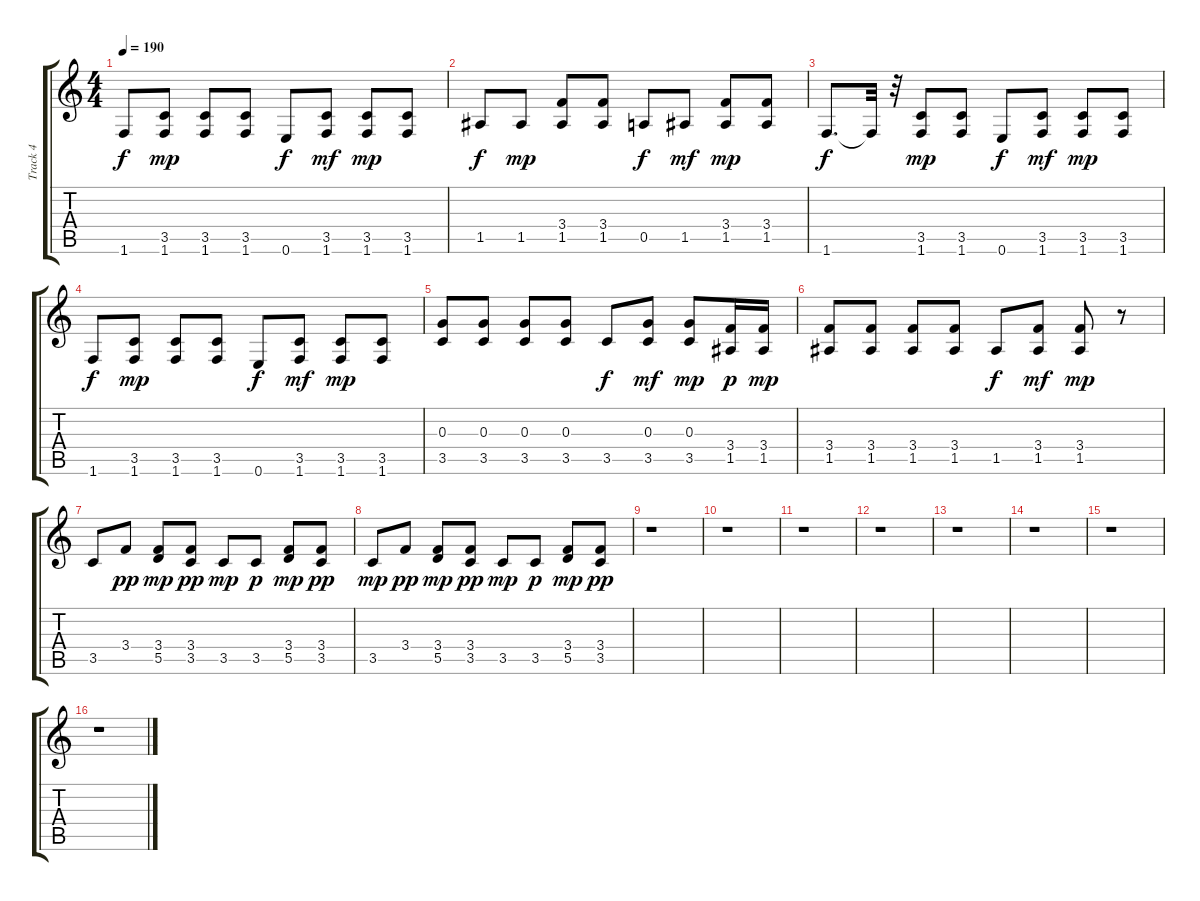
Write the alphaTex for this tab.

\track ("Track 4" "Track 4") {instrument distortionguitar}
\staff {score tabs}
\tuning (E4 B3 G3 D3 A2 E2) {hide}
\ts (4 4)
\tempo 190
\clef g2
\ks c
1.6.8{dy f} (3.5 1.6).8{dy mp} (3.5 1.6).8 (3.5 1.6).8 0.6.8{dy f} (3.5 1.6).8{dy mf} (3.5 1.6).8{dy mp} (3.5 1.6).8 |
1.5.8{dy f} 1.5.8{dy mp} (3.4 1.5).8 (3.4 1.5).8 0.5.8{dy f} 1.5.8{dy mf} (3.4 1.5).8{dy mp} (3.4 1.5).8 |
1.6.8{d dy f} 1.6{t}.32 r.32 (3.5 1.6).8{dy mp} (3.5 1.6).8 0.6.8{dy f} (3.5 1.6).8{dy mf} (3.5 1.6).8{dy mp} (3.5 1.6).8 |
1.6.8{dy f} (3.5 1.6).8{dy mp} (3.5 1.6).8 (3.5 1.6).8 0.6.8{dy f} (3.5 1.6).8{dy mf} (3.5 1.6).8{dy mp} (3.5 1.6).8 |
(0.3 3.5).8 (0.3 3.5).8 (0.3 3.5).8 (0.3 3.5).8 3.5.8{dy f} (0.3 3.5).8{dy mf} (0.3 3.5).8{dy mp} (3.4 1.5).16{dy p} (3.4 1.5).16{dy mp} |
(3.4 1.5).8 (3.4 1.5).8 (3.4 1.5).8 (3.4 1.5).8 1.5.8{dy f} (3.4 1.5).8{dy mf} (3.4 1.5).8{dy mp} r.8 |
3.5.8 3.4.8{dy pp} (3.4 5.5).8{dy mp} (3.4 3.5).8{dy pp} 3.5.8{dy mp} 3.5.8{dy p} (3.4 5.5).8{dy mp} (3.4 3.5).8{dy pp} |
3.5.8{dy mp} 3.4.8{dy pp} (3.4 5.5).8{dy mp} (3.4 3.5).8{dy pp} 3.5.8{dy mp} 3.5.8{dy p} (3.4 5.5).8{dy mp} (3.4 3.5).8{dy pp} |
r.1 |
r.1 |
r.1 |
r.1 |
r.1 |
r.1 |
r.1 |
r.1
